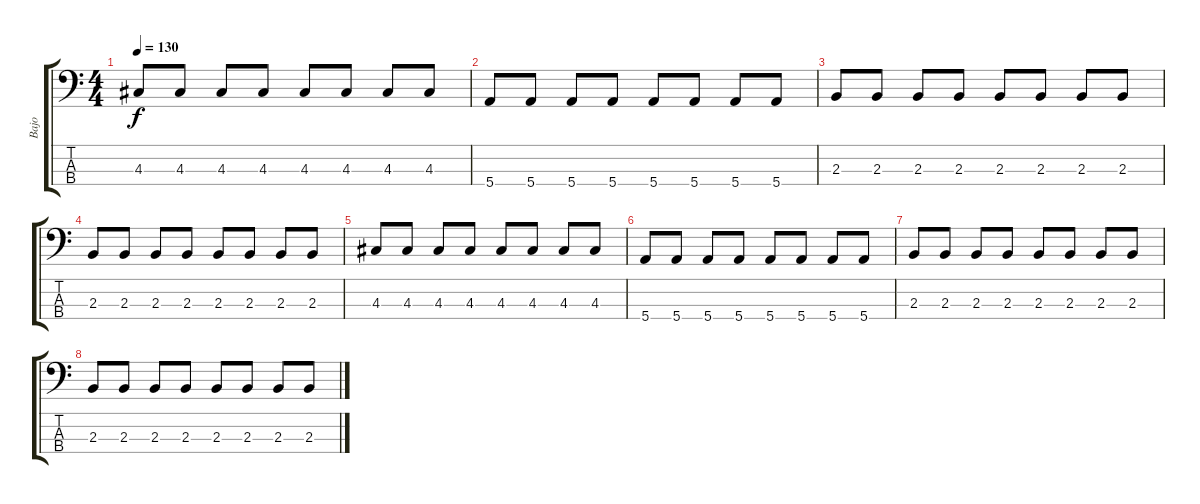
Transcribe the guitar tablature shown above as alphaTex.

\track ("Bajo" "Bajo") {instrument electricbasspick}
\staff {score tabs}
\tuning (G2 D2 A1 E1) {hide}
\ts (4 4)
\tempo 130
\clef f4
\ks c
4.3.8{dy f volume 10} 4.3.8 4.3.8 4.3.8 4.3.8 4.3.8 4.3.8 4.3.8 |
5.4.8 5.4.8 5.4.8 5.4.8 5.4.8 5.4.8 5.4.8 5.4.8 |
2.3.8{volume 7} 2.3.8 2.3.8 2.3.8 2.3.8 2.3.8 2.3.8 2.3.8 |
2.3.8 2.3.8 2.3.8 2.3.8 2.3.8 2.3.8 2.3.8 2.3.8 |
4.3.8{volume 4} 4.3.8 4.3.8 4.3.8 4.3.8 4.3.8 4.3.8 4.3.8 |
5.4.8 5.4.8 5.4.8 5.4.8 5.4.8 5.4.8 5.4.8 5.4.8 |
2.3.8{volume 0} 2.3.8 2.3.8 2.3.8 2.3.8 2.3.8 2.3.8 2.3.8 |
2.3.8 2.3.8 2.3.8 2.3.8 2.3.8 2.3.8 2.3.8 2.3.8
